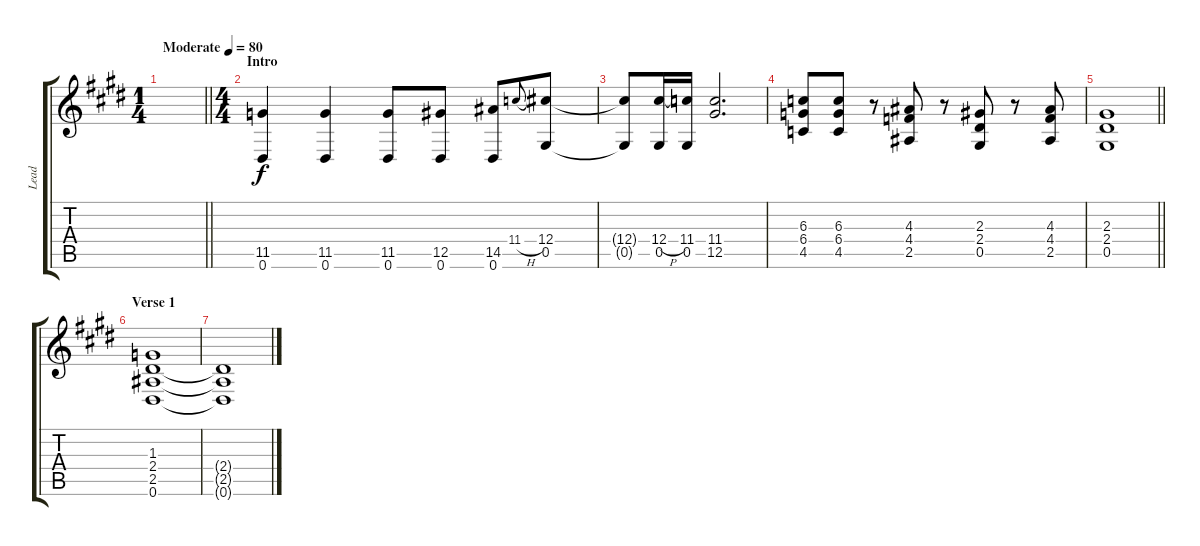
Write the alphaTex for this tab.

\track ("Lead" "Lead") {instrument overdrivenguitar}
\staff {score tabs}
\tuning (Eb4 Bb3 Gb3 Db3 Ab2 Eb2) {hide}
\ts (1 4)
\tempo (80 "Moderate")
\clef g2
\barLineRight lightlight
\ks e
|
\ts (4 4)
\section ("" "Intro")
(11.5 0.6).4 (11.5 0.6).4 (11.5 0.6).8 (12.5 0.6).8 (14.5 0.6).8 11.4{h}.8{gr onbeat} (12.4 0.5).8 |
(12.4{t} 0.5{t}).8 (12.4{h} 0.5).16 (11.4 0.5).16 (11.4 12.5).2{d} |
(6.3 6.4 4.5).8 (6.3 6.4 4.5).8 r.8 (4.3 4.4 2.5).8 r.8 (2.3 2.4 0.5).8 r.8 (4.3 4.4 2.5).8 |
\barLineRight lightlight
(2.3 2.4 0.5).1 |
\section ("" "Verse 1")
(1.3 2.4 2.5 0.6).1{volume 0} |
(2.4{t} 2.5{t} 0.6{t}).1
